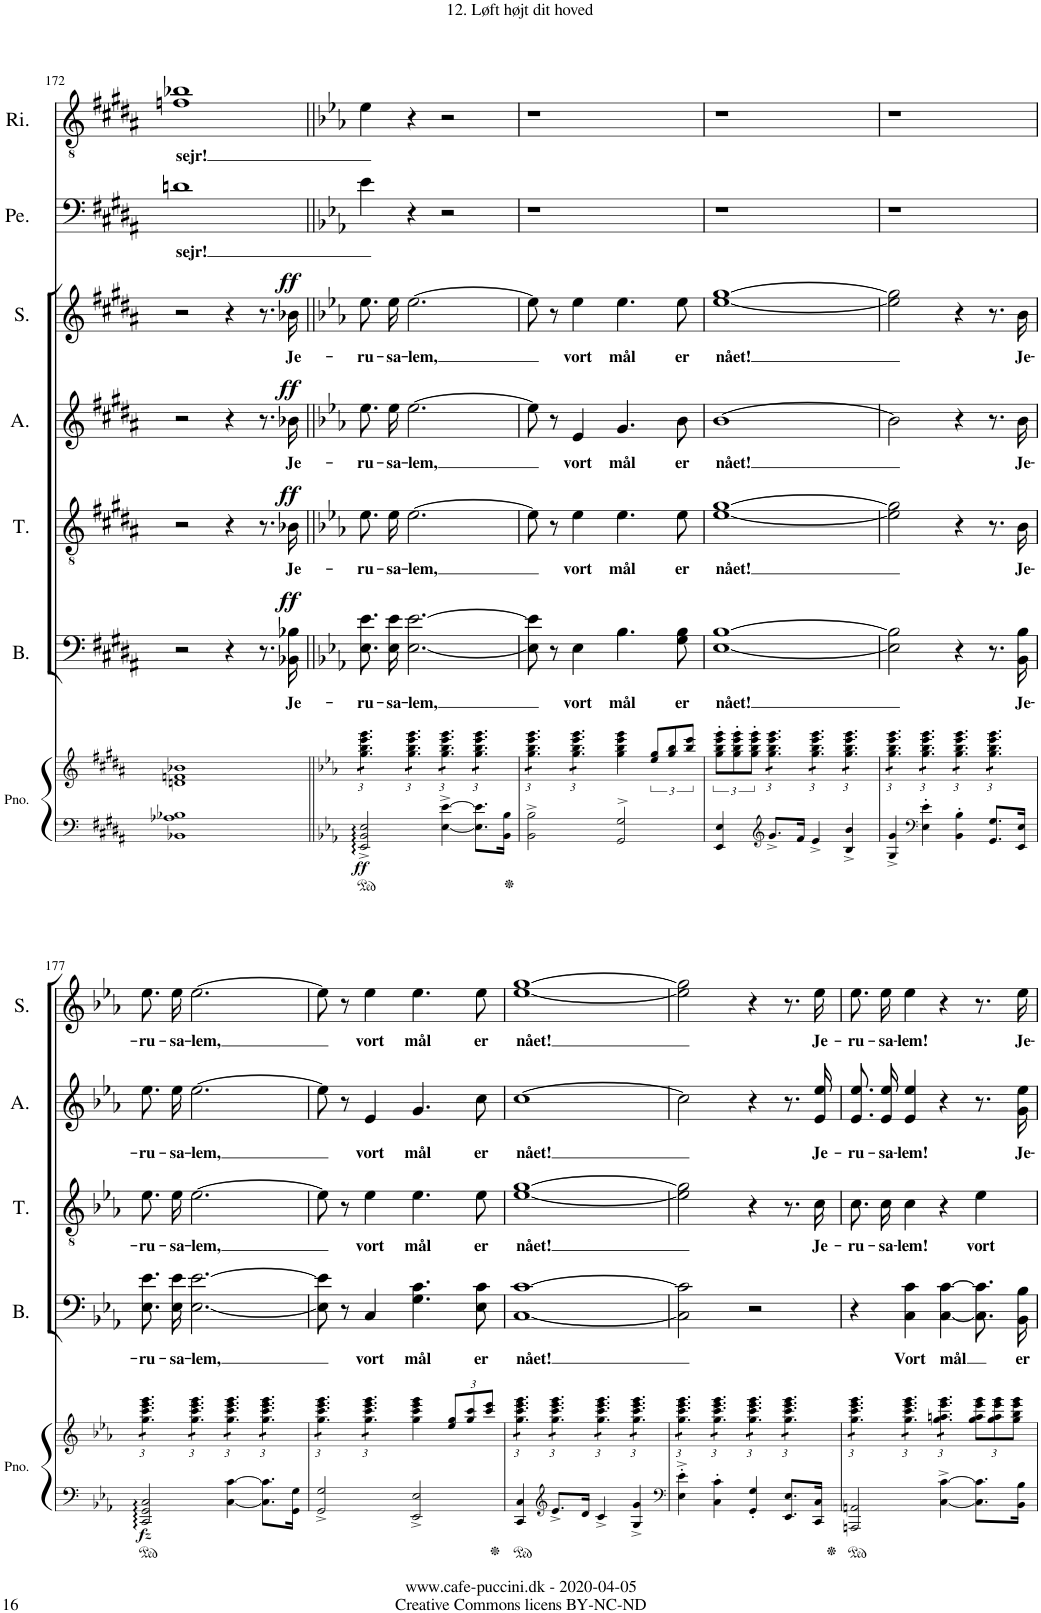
**kern	**kern	**dynam	**kern	**text	**dynam	**kern	**text	**dynam	**kern	**text	**dynam	**kern	**text	**dynam	**kern	**text	**kern	**text
*part7	*part7	*part7	*part6	*part6	*part6	*part5	*part5	*part5	*part4	*part4	*part4	*part3	*part3	*part3	*part2	*part2	*part1	*part1
*staff8	*staff7	*staff7/8	*staff6	*staff6	*staff6	*staff5	*staff5	*staff5	*staff4	*staff4	*staff4	*staff3	*staff3	*staff3	*staff2	*staff2	*staff1	*staff1
*I"Piano	*	*	*I"Bass	*	*	*I"Tenor	*	*	*I"Alto	*	*	*I"Soprano	*	*	*I"Peter Eremit	*	*I"Rinaldo	*
*I'Pno.	*	*	*I'B.	*	*	*I'T.	*	*	*I'A.	*	*	*I'S.	*	*	*I'Pe.	*	*I'Ri.	*
!!LO:PB:g=z
*clefF4	*clefG2	*	*clefF4	*	*	*clefGv2	*	*	*clefG2	*	*	*clefG2	*	*	*clefF4	*	*clefGv2	*
*k[f#c#g#d#a#]	*k[f#c#g#d#a#]	*	*k[f#c#g#d#a#]	*	*	*k[f#c#g#d#a#]	*	*	*k[f#c#g#d#a#]	*	*	*k[f#c#g#d#a#]	*	*	*k[f#c#g#d#a#]	*	*k[f#c#g#d#a#]	*
*M4/4	*M4/4	*	*M4/4	*	*	*M4/4	*	*	*M4/4	*	*	*M4/4	*	*	*M4/4	*	*M4/4	*
*met(c)	*met(c)	*	*met(c)	*	*	*met(c)	*	*	*met(c)	*	*	*met(c)	*	*	*met(c)	*	*met(c)	*
=172	=172	=172	=172	=172	=172	=172	=172	=172	=172	=172	=172	=172	=172	=172	=172	=172	=172	=172
!	!	!	!	!	!	!	!	!	!	!	!	!	!	!	!	!LO:LY:b	!	!LO:LY:b
1BB-X 1A-X 1B-X	1dn 1fn 1b-X	.	2r	.	.	2r	.	.	2r	.	.	2r	.	.	1dn	-sejr!	1fn 1b-X	-sejr!
.	.	.	4r	.	.	4r	.	.	4r	.	.	4r	.	.	.	.	.	.
.	.	.	8.r	.	.	8.r	.	.	8.r	.	.	8.r	.	.	.	.	.	.
!	!	!	!	!LO:LY:b	!LO:DY:a	!	!LO:LY:b	!LO:DY:a	!	!LO:LY:b	!LO:DY:a	!	!LO:LY:b	!LO:DY:a	!	!	!	!
.	.	.	16BB-X\ 16B-X\	Je-	ff	16B-X\	Je-	ff	16b-X\	Je-	ff	16b-X\	Je-	ff	.	.	.	.
=173||	=173||	=173||	=173||	=173||	=173||	=173||	=173||	=173||	=173||	=173||	=173||	=173||	=173||	=173||	=173||	=173||	=173||	=173||
*k[b-e-a-]	*k[b-e-a-]	*	*k[b-e-a-]	*	*	*k[b-e-a-]	*	*	*k[b-e-a-]	*	*	*k[b-e-a-]	*	*	*k[b-e-a-]	*	*k[b-e-a-]	*
!	!	!LO:DY:b=2	!	!LO:LY:b	!	!	!LO:LY:b	!	!	!LO:LY:b	!	!	!LO:LY:b	!	!	!	!	!
*	*tremolo	*	*	*	*	*	*	*	*	*	*	*	*	*	*	*	*	*
2EE-/^ 2BB-/^ 2E-/^	12gg\ 12bb-\ 12eee-\ 12ggg\L	ff	8.E-\ 8.e-\L	-ru-	.	8.e-\L	-ru-	.	8.ee-\L	-ru-	.	8.ee-\L	-ru-	.	4e-\	.	4e-\	.
.	12gg\ 12bb-\ 12eee-\ 12ggg\	.	.	.	.	.	.	.	.	.	.	.	.	.	.	.	.	.
.	12gg\ 12bb-\ 12eee-\ 12ggg\J	.	.	.	.	.	.	.	.	.	.	.	.	.	.	.	.	.
!	!	!	!	!LO:LY:b	!	!	!LO:LY:b	!	!	!LO:LY:b	!	!	!LO:LY:b	!	!	!	!	!
.	.	.	16E-\ 16e-\Jk	-sa-	.	16e-\Jk	-sa-	.	16ee-\Jk	-sa-	.	16ee-\Jk	-sa-	.	.	.	.	.
!	!	!	!	!LO:LY:b	!	!	!LO:LY:b	!	!	!LO:LY:b	!	!	!LO:LY:b	!	!	!	!	!
.	12gg\ 12bb-\ 12eee-\ 12ggg\L	.	[2.E-\ [2.e-\	-lem,	.	[2.e-\	-lem,	.	[2.ee-\	-lem,	.	[2.ee-\	-lem,	.	4r	.	4r	.
.	12gg\ 12bb-\ 12eee-\ 12ggg\	.	.	.	.	.	.	.	.	.	.	.	.	.	.	.	.	.
.	12gg\ 12bb-\ 12eee-\ 12ggg\J	.	.	.	.	.	.	.	.	.	.	.	.	.	.	.	.	.
[4E-\^ [4e-\^	12gg\ 12bb-\ 12eee-\ 12ggg\L	.	.	.	.	.	.	.	.	.	.	.	.	.	2r	.	2r	.
.	12gg\ 12bb-\ 12eee-\ 12ggg\	.	.	.	.	.	.	.	.	.	.	.	.	.	.	.	.	.
.	12gg\ 12bb-\ 12eee-\ 12ggg\J	.	.	.	.	.	.	.	.	.	.	.	.	.	.	.	.	.
8.E-\] 8.e-\]L	12gg\ 12bb-\ 12eee-\ 12ggg\L	.	.	.	.	.	.	.	.	.	.	.	.	.	.	.	.	.
.	12gg\ 12bb-\ 12eee-\ 12ggg\	.	.	.	.	.	.	.	.	.	.	.	.	.	.	.	.	.
.	12gg\ 12bb-\ 12eee-\ 12ggg\J	.	.	.	.	.	.	.	.	.	.	.	.	.	.	.	.	.
16BB-\ 16B-\Jk	.	.	.	.	.	.	.	.	.	.	.	.	.	.	.	.	.	.
=174	=174	=174	=174	=174	=174	=174	=174	=174	=174	=174	=174	=174	=174	=174	=174	=174	=174	=174
2BB-\^ 2B-\^	12gg\ 12bb-\ 12eee-\ 12ggg\L	.	8E-\] 8e-\]	.	.	8e-\]	.	.	8ee-\]	.	.	8ee-\]	.	.	1r	.	1r	.
.	12gg\ 12bb-\ 12eee-\ 12ggg\	.	.	.	.	.	.	.	.	.	.	.	.	.	.	.	.	.
.	.	.	8r	.	.	8r	.	.	8r	.	.	8r	.	.	.	.	.	.
.	12gg\ 12bb-\ 12eee-\ 12ggg\J	.	.	.	.	.	.	.	.	.	.	.	.	.	.	.	.	.
!	!	!	!	!LO:LY:b	!	!	!LO:LY:b	!	!	!LO:LY:b	!	!	!LO:LY:b	!	!	!	!	!
.	12gg\ 12bb-\ 12eee-\ 12ggg\L	.	4E-\	vort	.	4e-\	vort	.	4e-/	vort	.	4ee-\	vort	.	.	.	.	.
.	12gg\ 12bb-\ 12eee-\ 12ggg\	.	.	.	.	.	.	.	.	.	.	.	.	.	.	.	.	.
.	12gg\ 12bb-\ 12eee-\ 12ggg\J	.	.	.	.	.	.	.	.	.	.	.	.	.	.	.	.	.
*	*Xtremolo	*	*	*	*	*	*	*	*	*	*	*	*	*	*	*	*	*
!	!	!	!	!LO:LY:b	!	!	!LO:LY:b	!	!	!LO:LY:b	!	!	!LO:LY:b	!	!	!	!	!
2GG/^> 2G/^>	4gg\ 4bb-\ 4eee-\ 4ggg\	.	4.B-\	mål	.	4.e-\	mål	.	4.g/	mål	.	4.ee-\	mål	.	.	.	.	.
.	12ee-/ 12gg/L	.	.	.	.	.	.	.	.	.	.	.	.	.	.	.	.	.
.	12gg/ 12bb-/	.	.	.	.	.	.	.	.	.	.	.	.	.	.	.	.	.
!	!	!	!	!LO:LY:b	!	!	!LO:LY:b	!	!	!LO:LY:b	!	!	!LO:LY:b	!	!	!	!	!
.	.	.	8G\ 8B-\	er	.	8e-\	er	.	8b-\	er	.	8ee-\	er	.	.	.	.	.
.	12bb-/ 12eee-/J	.	.	.	.	.	.	.	.	.	.	.	.	.	.	.	.	.
=175	=175	=175	=175	=175	=175	=175	=175	=175	=175	=175	=175	=175	=175	=175	=175	=175	=175	=175
!	!	!	!	!LO:LY:b	!	!	!LO:LY:b	!	!	!LO:LY:b	!	!	!LO:LY:b	!	!	!	!	!
4EE-/ 4E-/	12gg\' 12bb-\' 12eee-\' 12ggg\'L	.	[1E- [1B-	nået!	.	[1e- [1g	nået!	.	[1b-	nået!	.	[1ee- [1gg	nået!	.	1r	.	1r	.
.	12gg\' 12bb-\' 12eee-\' 12ggg\'	.	.	.	.	.	.	.	.	.	.	.	.	.	.	.	.	.
.	12gg\' 12bb-\' 12eee-\' 12ggg\'J	.	.	.	.	.	.	.	.	.	.	.	.	.	.	.	.	.
*clefG2	*	*	*	*	*	*	*	*	*	*	*	*	*	*	*	*	*	*
*	*tremolo	*	*	*	*	*	*	*	*	*	*	*	*	*	*	*	*	*
8.g^/L	12gg\ 12bb-\ 12eee-\ 12ggg\L	.	.	.	.	.	.	.	.	.	.	.	.	.	.	.	.	.
.	12gg\ 12bb-\ 12eee-\ 12ggg\	.	.	.	.	.	.	.	.	.	.	.	.	.	.	.	.	.
.	12gg\ 12bb-\ 12eee-\ 12ggg\J	.	.	.	.	.	.	.	.	.	.	.	.	.	.	.	.	.
16f/Jk	.	.	.	.	.	.	.	.	.	.	.	.	.	.	.	.	.	.
4e-^/	12gg\ 12bb-\ 12eee-\ 12ggg\L	.	.	.	.	.	.	.	.	.	.	.	.	.	.	.	.	.
.	12gg\ 12bb-\ 12eee-\ 12ggg\	.	.	.	.	.	.	.	.	.	.	.	.	.	.	.	.	.
.	12gg\ 12bb-\ 12eee-\ 12ggg\J	.	.	.	.	.	.	.	.	.	.	.	.	.	.	.	.	.
4B-/^ 4b-/^	12gg\ 12bb-\ 12eee-\ 12ggg\L	.	.	.	.	.	.	.	.	.	.	.	.	.	.	.	.	.
.	12gg\ 12bb-\ 12eee-\ 12ggg\	.	.	.	.	.	.	.	.	.	.	.	.	.	.	.	.	.
.	12gg\ 12bb-\ 12eee-\ 12ggg\J	.	.	.	.	.	.	.	.	.	.	.	.	.	.	.	.	.
=176	=176	=176	=176	=176	=176	=176	=176	=176	=176	=176	=176	=176	=176	=176	=176	=176	=176	=176
4G/^ 4g/^	12gg\ 12bb-\ 12eee-\ 12ggg\L	.	2E-\] 2B-\]	.	.	2e-\] 2g\]	.	.	2b-\]	.	.	2ee-\] 2gg\]	.	.	1r	.	1r	.
.	12gg\ 12bb-\ 12eee-\ 12ggg\	.	.	.	.	.	.	.	.	.	.	.	.	.	.	.	.	.
.	12gg\ 12bb-\ 12eee-\ 12ggg\J	.	.	.	.	.	.	.	.	.	.	.	.	.	.	.	.	.
*clefF4	*	*	*	*	*	*	*	*	*	*	*	*	*	*	*	*	*	*
4E-\' 4e-\'	12gg\ 12bb-\ 12eee-\ 12ggg\L	.	.	.	.	.	.	.	.	.	.	.	.	.	.	.	.	.
.	12gg\ 12bb-\ 12eee-\ 12ggg\	.	.	.	.	.	.	.	.	.	.	.	.	.	.	.	.	.
.	12gg\ 12bb-\ 12eee-\ 12ggg\J	.	.	.	.	.	.	.	.	.	.	.	.	.	.	.	.	.
4BB-\' 4B-\'	12gg\ 12bb-\ 12eee-\ 12ggg\L	.	4r	.	.	4r	.	.	4r	.	.	4r	.	.	.	.	.	.
.	12gg\ 12bb-\ 12eee-\ 12ggg\	.	.	.	.	.	.	.	.	.	.	.	.	.	.	.	.	.
.	12gg\ 12bb-\ 12eee-\ 12ggg\J	.	.	.	.	.	.	.	.	.	.	.	.	.	.	.	.	.
8.GG/ 8.G/L	12gg\ 12bb-\ 12eee-\ 12ggg\L	.	8.r	.	.	8.r	.	.	8.r	.	.	8.r	.	.	.	.	.	.
.	12gg\ 12bb-\ 12eee-\ 12ggg\	.	.	.	.	.	.	.	.	.	.	.	.	.	.	.	.	.
.	12gg\ 12bb-\ 12eee-\ 12ggg\J	.	.	.	.	.	.	.	.	.	.	.	.	.	.	.	.	.
!	!	!	!	!LO:LY:b	!	!	!LO:LY:b	!	!	!LO:LY:b	!	!	!LO:LY:b	!	!	!	!	!
16EE-/ 16E-/Jk	.	.	16BB-\ 16B-\	Je-	.	16B-\	Je-	.	16b-\	Je-	.	16b-\	Je-	.	.	.	.	.
!!LO:LB:g=z
=177	=177	=177	=177	=177	=177	=177	=177	=177	=177	=177	=177	=177	=177	=177	=177	=177	=177	=177
!	!	!LO:DY:b=2	!	!LO:LY:b	!	!	!LO:LY:b	!	!	!LO:LY:b	!	!	!LO:LY:b	!	!	!	!	!
2CC/ 2GG/ 2C/	12gg\ 12ccc\ 12eee-\ 12ggg\L	fz	8.E-\ 8.e-\L	-ru-	.	8.e-\L	-ru-	.	8.ee-\L	-ru-	.	8.ee-\L	-ru-	.	1r	.	1r	.
.	12gg\ 12ccc\ 12eee-\ 12ggg\	.	.	.	.	.	.	.	.	.	.	.	.	.	.	.	.	.
.	12gg\ 12ccc\ 12eee-\ 12ggg\J	.	.	.	.	.	.	.	.	.	.	.	.	.	.	.	.	.
!	!	!	!	!LO:LY:b	!	!	!LO:LY:b	!	!	!LO:LY:b	!	!	!LO:LY:b	!	!	!	!	!
.	.	.	16E-\ 16e-\Jk	-sa-	.	16e-\Jk	-sa-	.	16ee-\Jk	-sa-	.	16ee-\Jk	-sa-	.	.	.	.	.
!	!	!	!	!LO:LY:b	!	!	!LO:LY:b	!	!	!LO:LY:b	!	!	!LO:LY:b	!	!	!	!	!
.	12gg\ 12ccc\ 12eee-\ 12ggg\L	.	[2.E-\ [2.e-\	-lem,	.	[2.e-\	-lem,	.	[2.ee-\	-lem,	.	[2.ee-\	-lem,	.	.	.	.	.
.	12gg\ 12ccc\ 12eee-\ 12ggg\	.	.	.	.	.	.	.	.	.	.	.	.	.	.	.	.	.
.	12gg\ 12ccc\ 12eee-\ 12ggg\J	.	.	.	.	.	.	.	.	.	.	.	.	.	.	.	.	.
[4C\ [4c\	12gg\ 12ccc\ 12eee-\ 12ggg\L	.	.	.	.	.	.	.	.	.	.	.	.	.	.	.	.	.
.	12gg\ 12ccc\ 12eee-\ 12ggg\	.	.	.	.	.	.	.	.	.	.	.	.	.	.	.	.	.
.	12gg\ 12ccc\ 12eee-\ 12ggg\J	.	.	.	.	.	.	.	.	.	.	.	.	.	.	.	.	.
8.C\] 8.c\]L	12gg\ 12ccc\ 12eee-\ 12ggg\L	.	.	.	.	.	.	.	.	.	.	.	.	.	.	.	.	.
.	12gg\ 12ccc\ 12eee-\ 12ggg\	.	.	.	.	.	.	.	.	.	.	.	.	.	.	.	.	.
.	12gg\ 12ccc\ 12eee-\ 12ggg\J	.	.	.	.	.	.	.	.	.	.	.	.	.	.	.	.	.
16GG\ 16G\Jk	.	.	.	.	.	.	.	.	.	.	.	.	.	.	.	.	.	.
=178	=178	=178	=178	=178	=178	=178	=178	=178	=178	=178	=178	=178	=178	=178	=178	=178	=178	=178
2GG/^ 2G/^	12gg\ 12ccc\ 12eee-\ 12ggg\L	.	8E-\] 8e-\]	.	.	8e-\]	.	.	8ee-\]	.	.	8ee-\]	.	.	1r	.	1r	.
.	12gg\ 12ccc\ 12eee-\ 12ggg\	.	.	.	.	.	.	.	.	.	.	.	.	.	.	.	.	.
.	.	.	8r	.	.	8r	.	.	8r	.	.	8r	.	.	.	.	.	.
.	12gg\ 12ccc\ 12eee-\ 12ggg\J	.	.	.	.	.	.	.	.	.	.	.	.	.	.	.	.	.
!	!	!	!	!LO:LY:b	!	!	!LO:LY:b	!	!	!LO:LY:b	!	!	!LO:LY:b	!	!	!	!	!
.	12gg\ 12ccc\ 12eee-\ 12ggg\L	.	4C/	vort	.	4e-\	vort	.	4e-/	vort	.	4ee-\	vort	.	.	.	.	.
.	12gg\ 12ccc\ 12eee-\ 12ggg\	.	.	.	.	.	.	.	.	.	.	.	.	.	.	.	.	.
.	12gg\ 12ccc\ 12eee-\ 12ggg\J	.	.	.	.	.	.	.	.	.	.	.	.	.	.	.	.	.
*	*Xtremolo	*	*	*	*	*	*	*	*	*	*	*	*	*	*	*	*	*
!	!	!	!	!LO:LY:b	!	!	!LO:LY:b	!	!	!LO:LY:b	!	!	!LO:LY:b	!	!	!	!	!
2EE-/^ 2E-/^	4gg\ 4ccc\ 4eee-\ 4ggg\	.	4.G\ 4.c\	mål	.	4.e-\	mål	.	4.g/	mål	.	4.ee-\	mål	.	.	.	.	.
*	*Xbrackettup	*	*	*	*	*	*	*	*	*	*	*	*	*	*	*	*	*
.	12ee-/ 12gg/L	.	.	.	.	.	.	.	.	.	.	.	.	.	.	.	.	.
.	12gg/ 12ccc/	.	.	.	.	.	.	.	.	.	.	.	.	.	.	.	.	.
!	!	!	!	!LO:LY:b	!	!	!LO:LY:b	!	!	!LO:LY:b	!	!	!LO:LY:b	!	!	!	!	!
.	.	.	8E-\ 8c\	er	.	8e-\	er	.	8cc\	er	.	8ee-\	er	.	.	.	.	.
.	12ccc/ 12eee-/J	.	.	.	.	.	.	.	.	.	.	.	.	.	.	.	.	.
=179	=179	=179	=179	=179	=179	=179	=179	=179	=179	=179	=179	=179	=179	=179	=179	=179	=179	=179
!	!	!	!	!LO:LY:b	!	!	!LO:LY:b	!	!	!LO:LY:b	!	!	!LO:LY:b	!	!	!	!	!
*	*tremolo	*	*	*	*	*	*	*	*	*	*	*	*	*	*	*	*	*
4CC/ 4C/	12gg\ 12ccc\ 12eee-\ 12ggg\L	.	[1C [1c	nået!	.	[1e- [1g	nået!	.	[1cc	nået!	.	[1ee- [1gg	nået!	.	1r	.	1r	.
.	12gg\ 12ccc\ 12eee-\ 12ggg\	.	.	.	.	.	.	.	.	.	.	.	.	.	.	.	.	.
.	12gg\ 12ccc\ 12eee-\ 12ggg\J	.	.	.	.	.	.	.	.	.	.	.	.	.	.	.	.	.
*clefG2	*	*	*	*	*	*	*	*	*	*	*	*	*	*	*	*	*	*
8.e-^/L	12gg\ 12ccc\ 12eee-\ 12ggg\L	.	.	.	.	.	.	.	.	.	.	.	.	.	.	.	.	.
.	12gg\ 12ccc\ 12eee-\ 12ggg\	.	.	.	.	.	.	.	.	.	.	.	.	.	.	.	.	.
.	12gg\ 12ccc\ 12eee-\ 12ggg\J	.	.	.	.	.	.	.	.	.	.	.	.	.	.	.	.	.
16d/Jk	.	.	.	.	.	.	.	.	.	.	.	.	.	.	.	.	.	.
4c^/	12gg\ 12ccc\ 12eee-\ 12ggg\L	.	.	.	.	.	.	.	.	.	.	.	.	.	.	.	.	.
.	12gg\ 12ccc\ 12eee-\ 12ggg\	.	.	.	.	.	.	.	.	.	.	.	.	.	.	.	.	.
.	12gg\ 12ccc\ 12eee-\ 12ggg\J	.	.	.	.	.	.	.	.	.	.	.	.	.	.	.	.	.
4G/^ 4g/^	12gg\ 12ccc\ 12eee-\ 12ggg\L	.	.	.	.	.	.	.	.	.	.	.	.	.	.	.	.	.
.	12gg\ 12ccc\ 12eee-\ 12ggg\	.	.	.	.	.	.	.	.	.	.	.	.	.	.	.	.	.
.	12gg\ 12ccc\ 12eee-\ 12ggg\J	.	.	.	.	.	.	.	.	.	.	.	.	.	.	.	.	.
=180	=180	=180	=180	=180	=180	=180	=180	=180	=180	=180	=180	=180	=180	=180	=180	=180	=180	=180
*clefF4	*	*	*	*	*	*	*	*	*	*	*	*	*	*	*	*	*	*
4E-\'^ 4e-\'^	12gg\ 12ccc\ 12eee-\ 12ggg\L	.	2C\] 2c\]	.	.	2e-\] 2g\]	.	.	2cc\]	.	.	2ee-\] 2gg\]	.	.	1r	.	1r	.
.	12gg\ 12ccc\ 12eee-\ 12ggg\	.	.	.	.	.	.	.	.	.	.	.	.	.	.	.	.	.
.	12gg\ 12ccc\ 12eee-\ 12ggg\J	.	.	.	.	.	.	.	.	.	.	.	.	.	.	.	.	.
4C\' 4c\'	12gg\ 12ccc\ 12eee-\ 12ggg\L	.	.	.	.	.	.	.	.	.	.	.	.	.	.	.	.	.
.	12gg\ 12ccc\ 12eee-\ 12ggg\	.	.	.	.	.	.	.	.	.	.	.	.	.	.	.	.	.
.	12gg\ 12ccc\ 12eee-\ 12ggg\J	.	.	.	.	.	.	.	.	.	.	.	.	.	.	.	.	.
4GG/' 4G/'	12gg\ 12ccc\ 12eee-\ 12ggg\L	.	2r	.	.	4r	.	.	4r	.	.	4r	.	.	.	.	.	.
.	12gg\ 12ccc\ 12eee-\ 12ggg\	.	.	.	.	.	.	.	.	.	.	.	.	.	.	.	.	.
.	12gg\ 12ccc\ 12eee-\ 12ggg\J	.	.	.	.	.	.	.	.	.	.	.	.	.	.	.	.	.
8.EE-/ 8.E-/L	12gg\ 12ccc\ 12eee-\ 12ggg\L	.	.	.	.	8.r	.	.	8.r	.	.	8.r	.	.	.	.	.	.
.	12gg\ 12ccc\ 12eee-\ 12ggg\	.	.	.	.	.	.	.	.	.	.	.	.	.	.	.	.	.
.	12gg\ 12ccc\ 12eee-\ 12ggg\J	.	.	.	.	.	.	.	.	.	.	.	.	.	.	.	.	.
!	!	!	!	!	!	!	!LO:LY:b	!	!	!LO:LY:b	!	!	!LO:LY:b	!	!	!	!	!
16CC/ 16C/Jk	.	.	.	.	.	16c\	Je-	.	16e-/ 16ee-/	Je-	.	16ee-\	Je-	.	.	.	.	.
=181	=181	=181	=181	=181	=181	=181	=181	=181	=181	=181	=181	=181	=181	=181	=181	=181	=181	=181
!	!	!	!	!	!	!	!LO:LY:b	!	!	!LO:LY:b	!	!	!LO:LY:b	!	!	!	!	!
2AAAn/ 2AAn/	12gg\ 12ccc\ 12eee-\ 12ggg\L	.	4r	.	.	8.c\L	-ru-	.	8.e-/ 8.ee-/L	-ru-	.	8.ee-\L	-ru-	.	1r	.	1r	.
.	12gg\ 12ccc\ 12eee-\ 12ggg\	.	.	.	.	.	.	.	.	.	.	.	.	.	.	.	.	.
.	12gg\ 12ccc\ 12eee-\ 12ggg\J	.	.	.	.	.	.	.	.	.	.	.	.	.	.	.	.	.
!	!	!	!	!	!	!	!LO:LY:b	!	!	!LO:LY:b	!	!	!LO:LY:b	!	!	!	!	!
.	.	.	.	.	.	16c\Jk	-sa-	.	16e-/ 16ee-/Jk	-sa-	.	16ee-\Jk	-sa-	.	.	.	.	.
!	!	!	!	!LO:LY:b	!	!	!LO:LY:b	!	!	!LO:LY:b	!	!	!LO:LY:b	!	!	!	!	!
.	12gg\ 12ccc\ 12eee-\ 12ggg\L	.	4C\ 4c\	Vort	.	4c\	-lem!	.	4e-/ 4ee-/	-lem!	.	4ee-\	-lem!	.	.	.	.	.
.	12gg\ 12ccc\ 12eee-\ 12ggg\	.	.	.	.	.	.	.	.	.	.	.	.	.	.	.	.	.
.	12gg\ 12ccc\ 12eee-\ 12ggg\J	.	.	.	.	.	.	.	.	.	.	.	.	.	.	.	.	.
!	!	!	!	!LO:LY:b	!	!	!	!	!	!	!	!	!	!	!	!	!	!
[4C\^ [4c\^	12gg\ 12aan\ 12eee-\ 12ggg\L	.	[4C\ [4c\	mål	.	4r	.	.	4r	.	.	4r	.	.	.	.	.	.
.	12gg\ 12aan\ 12eee-\ 12ggg\	.	.	.	.	.	.	.	.	.	.	.	.	.	.	.	.	.
.	12gg\ 12aan\ 12eee-\ 12ggg\J	.	.	.	.	.	.	.	.	.	.	.	.	.	.	.	.	.
*	*Xtremolo	*	*	*	*	*	*	*	*	*	*	*	*	*	*	*	*	*
!	!	!	!	!	!	!	!LO:LY:b	!	!	!	!	!	!	!	!	!	!	!
8.C\] 8.c\]L	12gg\ 12aa\ 12eee-\ 12ggg\L	.	8.C]\ 8.c]\L	.	.	4e-\	vort	.	8.r	.	.	8.r	.	.	.	.	.	.
.	12gg\ 12aa\ 12eee-\ 12ggg\	.	.	.	.	.	.	.	.	.	.	.	.	.	.	.	.	.
.	12gg\ 12bb-\ 12eee-\ 12ggg\J	.	.	.	.	.	.	.	.	.	.	.	.	.	.	.	.	.
!	!	!	!	!LO:LY:b	!	!	!	!	!	!LO:LY:b	!	!	!LO:LY:b	!	!	!	!	!
16BB-\ 16B-\Jk	.	.	16BB-\ 16B-\Jk	er	.	.	.	.	16g\ 16ee-\	Je-	.	16ee-\	Je-	.	.	.	.	.
=	=	=	=	=	=	=	=	=	=	=	=	=	=	=	=	=	=	=
*-	*-	*-	*-	*-	*-	*-	*-	*-	*-	*-	*-	*-	*-	*-	*-	*-	*-	*-
